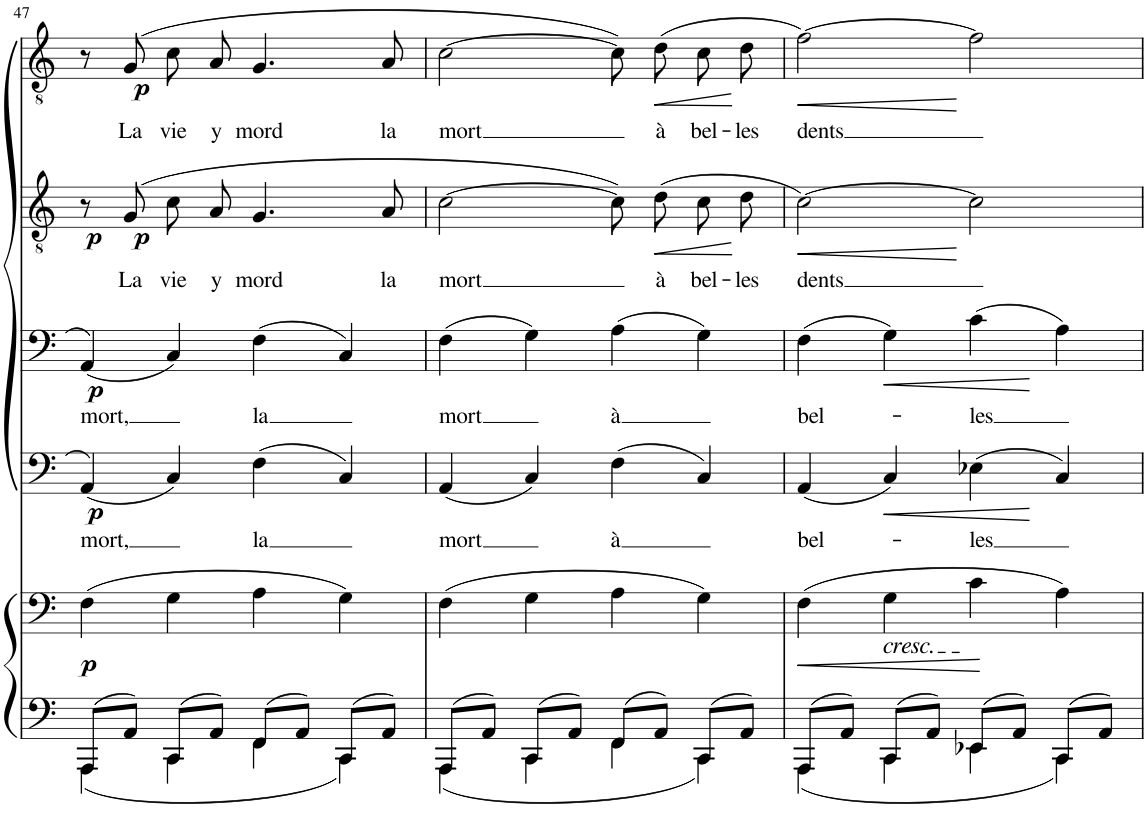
**kern	**kern	**dynam	**kern	**text	**dynam	**kern	**text	**dynam	**kern	**text	**dynam	**kern	**text	**dynam
*part5	*part5	*part5	*part4	*part4	*part4	*part3	*part3	*part3	*part2	*part2	*part2	*part1	*part1	*part1
*staff6	*staff5	*staff5/6	*staff4	*staff4	*staff4	*staff3	*staff3	*staff3	*staff2	*staff2	*staff2	*staff1	*staff1	*staff1
*I"Piano	*	*	*I"Basse II	*	*	*I"Basse I	*	*	*I"Ténor II	*	*	*I"Ténor I	*	*
*I'Pno	*	*	*	*	*	*	*	*	*	*	*	*	*	*
!!LO:PB:g=z
*clefF4	*clefF4	*	*clefF4	*	*	*clefF4	*	*	*clefGv2	*	*	*clefGv2	*	*
*k[]	*k[]	*	*k[]	*	*	*k[]	*	*	*k[]	*	*	*k[]	*	*
*M4/4	*M4/4	*	*M4/4	*	*	*M4/4	*	*	*M4/4	*	*	*M4/4	*	*
*met(c)	*met(c)	*	*met(c)	*	*	*met(c)	*	*	*met(c)	*	*	*met(c)	*	*
=47	=47	=47	=47	=47	=47	=47	=47	=47	=47	=47	=47	=47	=47	=47
*^	*	*	*	*	*	*	*	*	*	*	*	*	*	*
!	!	!	!LO:DY:b	!	!LO:LY:b	!LO:DY:b	!	!LO:LY:b	!LO:DY:b	!	!	!LO:DY:b	!	!	!
8AAA/L	4AAA\	(4F\	p	(4AA/	mort,	p	(4AA/	mort,	p	8r	.	p	8r	.	.
!	!	!	!	!	!	!	!	!	!	!	!LO:LY:b	!LO:DY:b	!	!LO:LY:b	!LO:DY:b
8AA/J	.	.	.	.	.	.	.	.	.	(8G/	La	p	(8G/	La	p
!	!	!	!	!	!	!	!	!	!	!	!LO:LY:b	!	!	!LO:LY:b	!
8CC/L	4CC\	4G\	.	4C/)	.	.	4C/)	.	.	8c\L	vie	.	8c\L	vie	.
!	!	!	!	!	!	!	!	!	!	!	!LO:LY:b	!	!	!LO:LY:b	!
8AA/J	.	.	.	.	.	.	.	.	.	8A\J	y	.	8A\J	y	.
!	!	!	!	!	!LO:LY:b	!	!	!LO:LY:b	!	!	!LO:LY:b	!	!	!LO:LY:b	!
8FF/L	4FF\	4A\	.	(4F\	la	.	(4F\	la	.	4.G/	mord	.	4.G/	mord	.
8AA/J	.	.	.	.	.	.	.	.	.	.	.	.	.	.	.
8CC/L	4CC\	4G\)	.	4C/)	.	.	4C/)	.	.	.	.	.	.	.	.
!	!	!	!	!	!	!	!	!	!	!	!LO:LY:b	!	!	!LO:LY:b	!
8AA/J	.	.	.	.	.	.	.	.	.	8A/	la	.	8A/	la	.
=48	=48	=48	=48	=48	=48	=48	=48	=48	=48	=48	=48	=48	=48	=48	=48
!	!	!	!	!	!LO:LY:b	!	!	!LO:LY:b	!	!	!LO:LY:b	!	!	!LO:LY:b	!
8AAA/L	4AAA\	(4F\	.	(4AA/	mort	.	(4F\	mort	.	[2c\	mort	.	[2c\	mort	.
8AA/J	.	.	.	.	.	.	.	.	.	.	.	.	.	.	.
8CC/L	4CC\	4G\	.	4C/)	.	.	4G\)	.	.	.	.	.	.	.	.
8AA/J	.	.	.	.	.	.	.	.	.	.	.	.	.	.	.
!	!	!	!	!	!LO:LY:b	!	!	!LO:LY:b	!	!	!	!	!	!	!
8FF/L	4FF\	4A\	.	(4F\	à	.	(4A\	à	.	8c\L])	.	.	8c\L])	.	.
!	!	!	!	!	!	!	!	!	!	!	!LO:LY:b	!LO:HP:b	!	!LO:LY:b	!LO:HP:b
8AA/J	.	.	.	.	.	.	.	.	.	(8d\J	à	<	(8d\J	à	<
!	!	!	!	!	!	!	!	!	!	!	!LO:LY:b	!	!	!LO:LY:b	!
8CC/L	4CC\	4G\)	.	4C/)	.	.	4G\)	.	.	8c\L	bel-	.	8c\L	bel-	.
!	!	!	!	!	!	!	!	!	!	!	!LO:LY:b	!	!	!LO:LY:b	!
8AA/J	.	.	.	.	.	.	.	.	.	8d\J	-les	.	8d\J	-les	.
*v	*v	*	*	*	*	*	*	*	*	*	*	*	*	*	*
.	.	.	.	.	.	.	.	.	.	.	[	.	.	[
=49	=49	=49	=49	=49	=49	=49	=49	=49	=49	=49	=49	=49	=49	=49
*^	*	*	*	*	*	*	*	*	*	*	*	*	*	*
!	!	!	!LO:HP:b	!	!LO:LY:b	!	!	!LO:LY:b	!	!	!LO:LY:b	!LO:HP:b	!	!LO:LY:b	!LO:HP:b
8AAA/L	4AAA\	(4F\	<	(4AA/	bel-	.	(4F\	bel-	.	[2c\)	dents	<	[2f\)	dents	<
8AA/J	.	.	.	.	.	.	.	.	.	.	.	.	.	.	.
!	!	!LO:TX:b:i:t=cresc.	!	!	!	!	!	!	!	!	!	!	!	!	!
!	!	!	!	!	!	!LO:HP:b	!	!	!LO:HP:b	!	!	!	!	!	!
8CC/L	4CC\	4G\	.	4C/)	.	<	4G\)	.	<	.	.	.	.	.	.
8AA/J	.	.	.	.	.	.	.	.	.	.	.	.	.	.	.
!	!	!	!	!	!LO:LY:b	!	!	!LO:LY:b	!	!	!	!	!	!	!
8EE-X/L	4EE-\	4c\	[	(4E-X\	-les	.	(4c\	-les	.	2c\]	.	.	2f\]	.	.
8AA/J	.	.	.	.	.	.	.	.	.	.	.	.	.	.	.
8CC/L	4CC\	4A\)	.	4C/)	.	.	4A\)	.	.	.	.	.	.	.	.
8AA/J	.	.	.	.	.	.	.	.	.	.	.	.	.	.	.
*v	*v	*	*	*	*	*	*	*	*	*	*	*	*	*	*
.	.	.	.	.	[	.	.	[	.	.	[	.	.	[
=	=	=	=	=	=	=	=	=	=	=	=	=	=	=
*-	*-	*-	*-	*-	*-	*-	*-	*-	*-	*-	*-	*-	*-	*-
